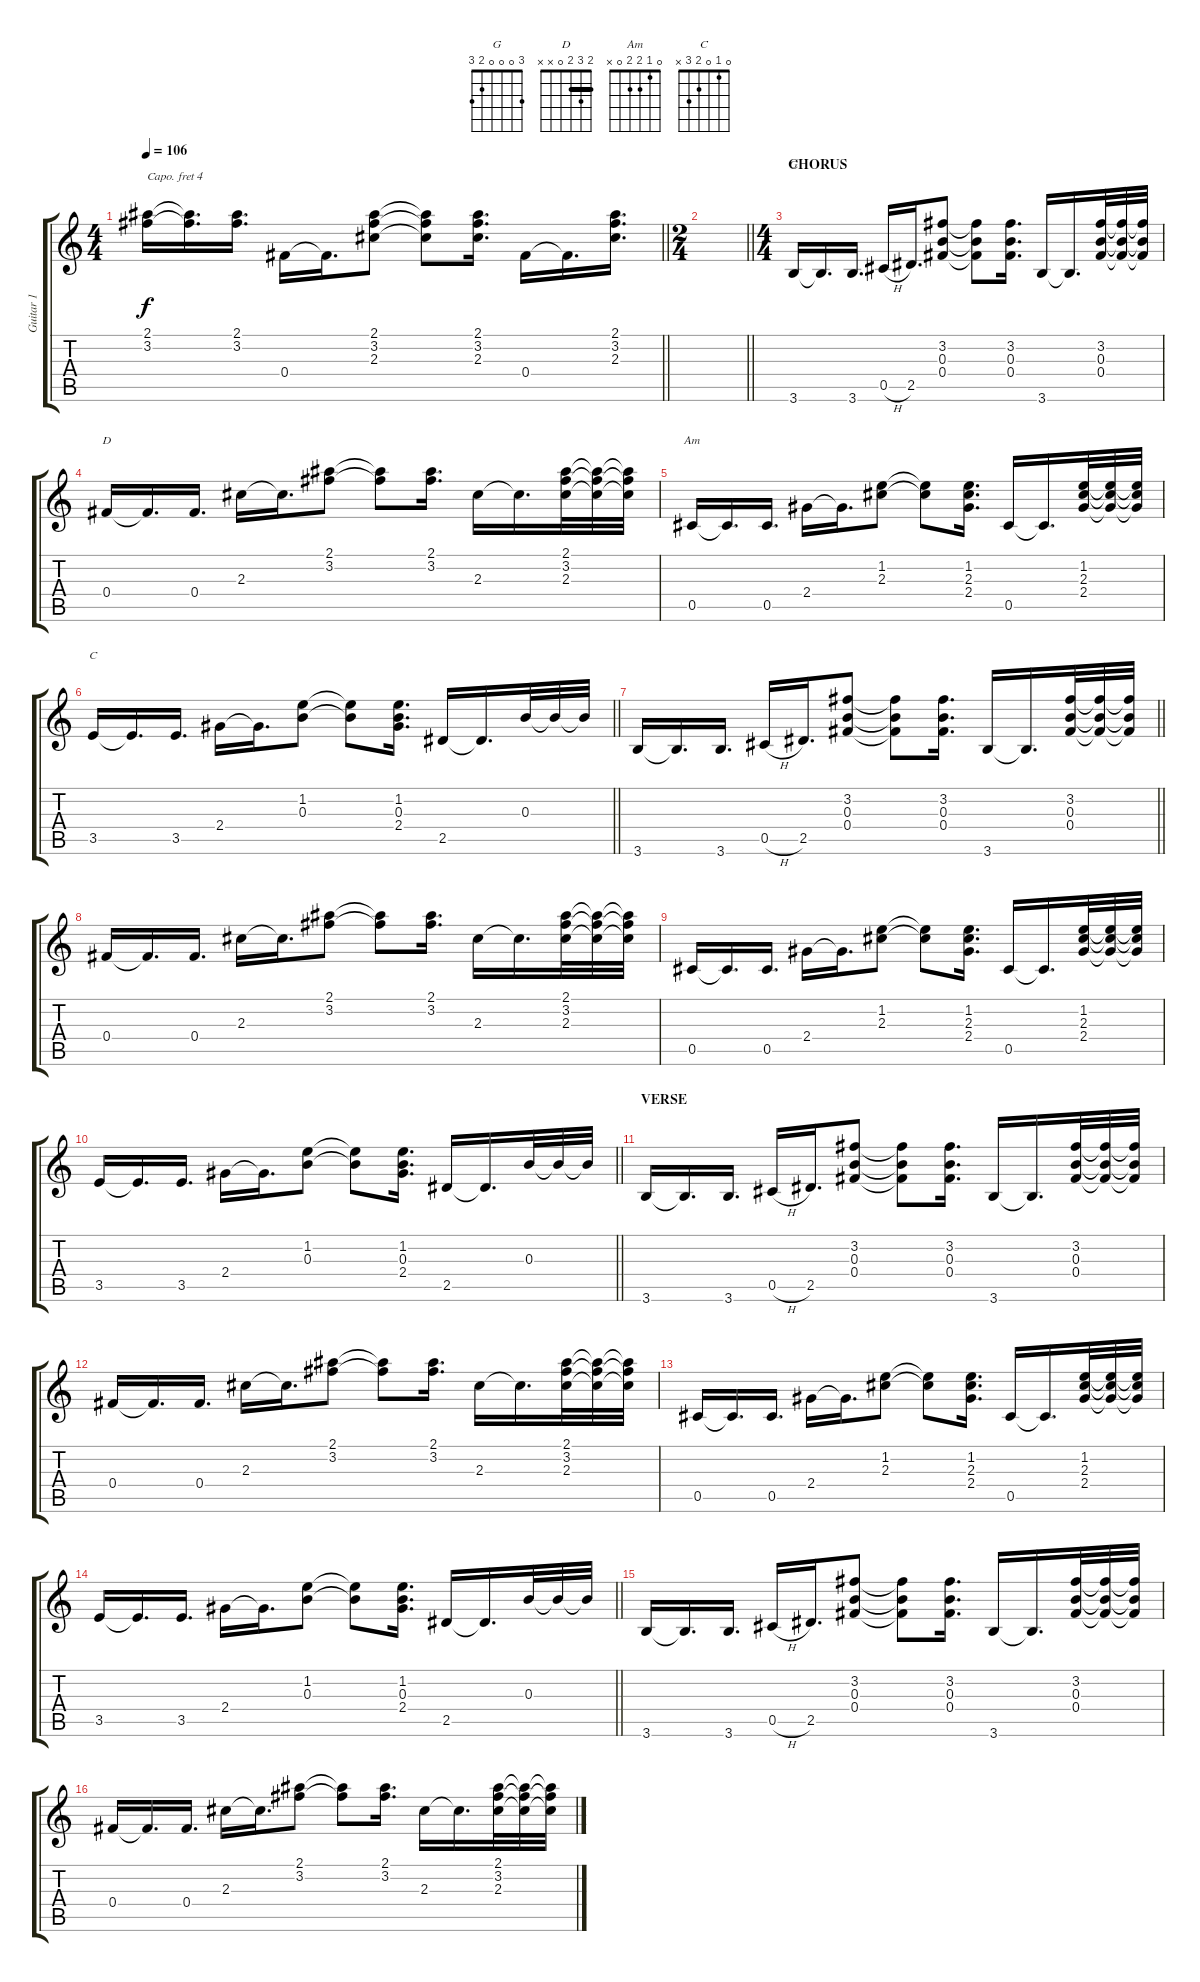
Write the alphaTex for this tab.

\track ("Guitar 1" "Guitar 1") {instrument acousticguitarnylon}
\staff {score tabs}
\capo 4
\tuning (E4 B3 G3 D3 A2 E2) {hide}
\chord ("G" 3 0 0 0 2 3)
\chord ("D" 2 3 2 0 x x) {barre 2}
\chord ("Am" 0 1 2 2 0 x)
\chord ("C" 0 1 0 2 3 x)
\ts (4 4)
\tempo 106
\clef g2
\barLineRight lightlight
\ks c
(2.1{t} 3.2{t}).16{dy f} (2.1{t} 3.2{t}).16{d} (2.1 3.2).16{d} 0.4.16 0.4{t}.16{d} (2.1 3.2 2.3).8 (2.1{t} 3.2{t} 2.3{t}).8 (2.1 3.2 2.3).16{d} 0.4.16 0.4{t}.16{d} (2.1 3.2 2.3).16{d} |
\ts (2 4)
\barLineRight lightlight
|
\ts (4 4)
\section ("" "CHORUS")
3.6.16{ch "G"} 3.6{t}.16{d} 3.6.16{d} 0.5{h}.16 2.5.16{d} (3.2 0.3 0.4).8 (3.2{t} 0.3{t} 0.4{t}).8 (3.2 0.3 0.4).16{d} 3.6.16 3.6{t}.16{d} (3.2 0.3 0.4).32 (3.2{t} 0.3{t} 0.4{t}).32 (3.2{t} 0.3{t} 0.4{t}).32 |
0.4.16{ch "D"} 0.4{t}.16{d} 0.4.16{d} 2.3.16 2.3{t}.16{d} (2.1 3.2).8 (2.1{t} 3.2{t}).8 (2.1 3.2).16{d} 2.3.16 2.3{t}.16{d} (2.1 3.2 2.3).32 (2.1{t} 3.2{t} 2.3{t}).32 (2.1{t} 3.2{t} 2.3{t}).32 |
0.5.16{ch "Am"} 0.5{t}.16{d} 0.5.16{d} 2.4.16 2.4{t}.16{d} (1.2 2.3).8 (1.2{t} 2.3{t}).8 (1.2 2.3 2.4).16{d} 0.5.16 0.5{t}.16{d} (1.2 2.3 2.4).32 (1.2{t} 2.3{t} 2.4{t}).32 (1.2{t} 2.3{t} 2.4{t}).32 |
\barLineRight lightlight
3.5.16{ch "C"} 3.5{t}.16{d} 3.5.16{d} 2.4.16 2.4{t}.16{d} (1.2 0.3).8 (1.2{t} 0.3{t}).8 (1.2 0.3 2.4).16{d} 2.5.16 2.5{t}.16{d} 0.3.32 0.3{t}.32 0.3{t}.32 |
\section ("" "")
\barLineRight lightlight
3.6.16 3.6{t}.16{d} 3.6.16{d} 0.5{h}.16 2.5.16{d} (3.2 0.3 0.4).8 (3.2{t} 0.3{t} 0.4{t}).8 (3.2 0.3 0.4).16{d} 3.6.16 3.6{t}.16{d} (3.2 0.3 0.4).32 (3.2{t} 0.3{t} 0.4{t}).32 (3.2{t} 0.3{t} 0.4{t}).32 |
0.4.16 0.4{t}.16{d} 0.4.16{d} 2.3.16 2.3{t}.16{d} (2.1 3.2).8 (2.1{t} 3.2{t}).8 (2.1 3.2).16{d} 2.3.16 2.3{t}.16{d} (2.1 3.2 2.3).32 (2.1{t} 3.2{t} 2.3{t}).32 (2.1{t} 3.2{t} 2.3{t}).32 |
0.5.16 0.5{t}.16{d} 0.5.16{d} 2.4.16 2.4{t}.16{d} (1.2 2.3).8 (1.2{t} 2.3{t}).8 (1.2 2.3 2.4).16{d} 0.5.16 0.5{t}.16{d} (1.2 2.3 2.4).32 (1.2{t} 2.3{t} 2.4{t}).32 (1.2{t} 2.3{t} 2.4{t}).32 |
\barLineRight lightlight
3.5.16 3.5{t}.16{d} 3.5.16{d} 2.4.16 2.4{t}.16{d} (1.2 0.3).8 (1.2{t} 0.3{t}).8 (1.2 0.3 2.4).16{d} 2.5.16 2.5{t}.16{d} 0.3.32 0.3{t}.32 0.3{t}.32 |
\section ("" "VERSE")
3.6.16 3.6{t}.16{d} 3.6.16{d} 0.5{h}.16 2.5.16{d} (3.2 0.3 0.4).8 (3.2{t} 0.3{t} 0.4{t}).8 (3.2 0.3 0.4).16{d} 3.6.16 3.6{t}.16{d} (3.2 0.3 0.4).32 (3.2{t} 0.3{t} 0.4{t}).32 (3.2{t} 0.3{t} 0.4{t}).32 |
0.4.16 0.4{t}.16{d} 0.4.16{d} 2.3.16 2.3{t}.16{d} (2.1 3.2).8 (2.1{t} 3.2{t}).8 (2.1 3.2).16{d} 2.3.16 2.3{t}.16{d} (2.1 3.2 2.3).32 (2.1{t} 3.2{t} 2.3{t}).32 (2.1{t} 3.2{t} 2.3{t}).32 |
0.5.16 0.5{t}.16{d} 0.5.16{d} 2.4.16 2.4{t}.16{d} (1.2 2.3).8 (1.2{t} 2.3{t}).8 (1.2 2.3 2.4).16{d} 0.5.16 0.5{t}.16{d} (1.2 2.3 2.4).32 (1.2{t} 2.3{t} 2.4{t}).32 (1.2{t} 2.3{t} 2.4{t}).32 |
\barLineRight lightlight
3.5.16 3.5{t}.16{d} 3.5.16{d} 2.4.16 2.4{t}.16{d} (1.2 0.3).8 (1.2{t} 0.3{t}).8 (1.2 0.3 2.4).16{d} 2.5.16 2.5{t}.16{d} 0.3.32 0.3{t}.32 0.3{t}.32 |
3.6.16 3.6{t}.16{d} 3.6.16{d} 0.5{h}.16 2.5.16{d} (3.2 0.3 0.4).8 (3.2{t} 0.3{t} 0.4{t}).8 (3.2 0.3 0.4).16{d} 3.6.16 3.6{t}.16{d} (3.2 0.3 0.4).32 (3.2{t} 0.3{t} 0.4{t}).32 (3.2{t} 0.3{t} 0.4{t}).32 |
0.4.16 0.4{t}.16{d} 0.4.16{d} 2.3.16 2.3{t}.16{d} (2.1 3.2).8 (2.1{t} 3.2{t}).8 (2.1 3.2).16{d} 2.3.16 2.3{t}.16{d} (2.1 3.2 2.3).32 (2.1{t} 3.2{t} 2.3{t}).32 (2.1{t} 3.2{t} 2.3{t}).32
